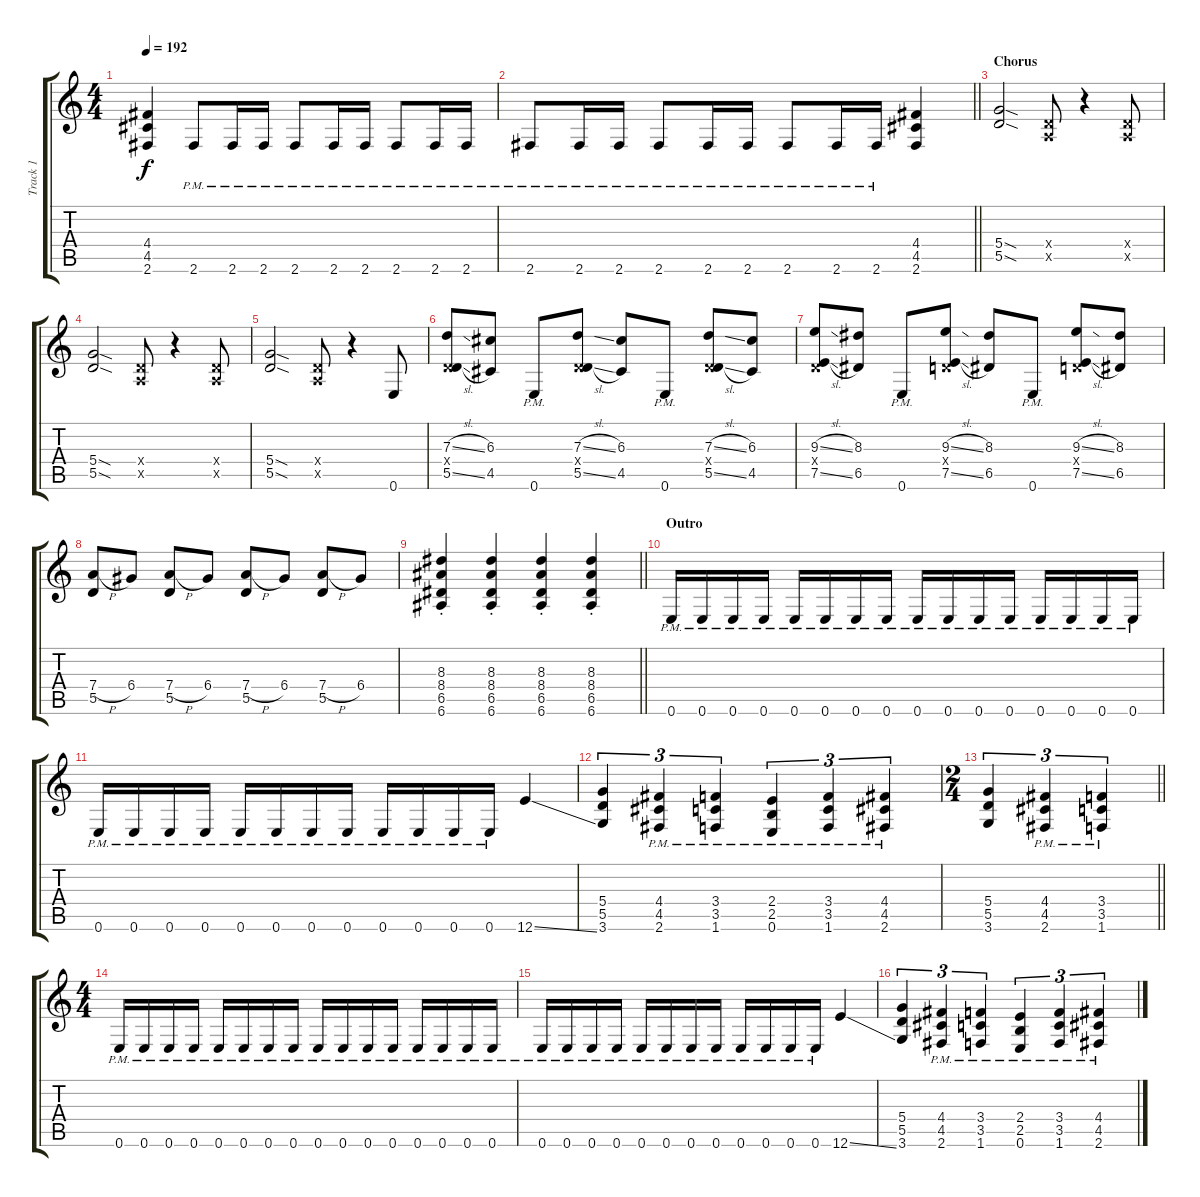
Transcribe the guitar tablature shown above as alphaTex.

\track ("Track 1" "Track 1") {instrument distortionguitar}
\staff {score tabs}
\tuning (E4 B3 G3 D3 A2 E2) {hide}
\ts (4 4)
\tempo 192
\clef g2
\ks c
(4.4 4.5 2.6).4{dy f} 2.6{pm}.8 2.6{pm}.16 2.6{pm}.16 2.6{pm}.8 2.6{pm}.16 2.6{pm}.16 2.6{pm}.8 2.6{pm}.16 2.6{pm}.16 |
\barLineRight lightlight
2.6{pm}.8 2.6{pm}.16 2.6{pm}.16 2.6{pm}.8 2.6{pm}.16 2.6{pm}.16 2.6{pm}.8 2.6{pm}.16 2.6{pm}.16 (4.4 4.5 2.6).4 |
\section ("" "Chorus")
(5.4{sod} 5.5{sod}).2 (0.4{x} 0.5{x}).8 r.4 (0.4{x} 0.5{x}).8 |
(5.4{sod} 5.5{sod}).2 (0.4{x} 0.5{x}).8 r.4 (0.4{x} 0.5{x}).8 |
(5.4{sod} 5.5{sod}).2 (0.4{x} 0.5{x}).8 r.4 0.6.8 |
(7.3{sl} 0.4{x} 5.5{sl}).8 (6.3 4.5).8 0.6{pm}.8 (7.3{sl} 0.4{x} 5.5{sl}).8 (6.3 4.5).8 0.6{pm}.8 (7.3{sl} 0.4{x} 5.5{sl}).8 (6.3 4.5).8 |
(9.3{sl} 0.4{x} 7.5{sl}).8 (8.3 6.5).8 0.6{pm}.8 (9.3{sl} 0.4{x} 7.5{sl}).8 (8.3 6.5).8 0.6{pm}.8 (9.3{sl} 0.4{x} 7.5{sl}).8 (8.3 6.5).8 |
(7.4{h} 5.5).8 6.4.8 (7.4{h} 5.5).8 6.4.8 (7.4{h} 5.5).8 6.4.8 (7.4{h} 5.5).8 6.4.8 |
\barLineRight lightlight
(8.3{st} 8.4{st} 6.5{st} 6.6{st}).4 (8.3{st} 8.4{st} 6.5{st} 6.6{st}).4 (8.3{st} 8.4{st} 6.5{st} 6.6{st}).4 (8.3{st} 8.4{st} 6.5{st} 6.6{st}).4 |
\section ("" "Outro")
0.6{pm}.16 0.6{pm}.16 0.6{pm}.16 0.6{pm}.16 0.6{pm}.16 0.6{pm}.16 0.6{pm}.16 0.6{pm}.16 0.6{pm}.16 0.6{pm}.16 0.6{pm}.16 0.6{pm}.16 0.6{pm}.16 0.6{pm}.16 0.6{pm}.16 0.6{pm}.16 |
0.6{pm}.16 0.6{pm}.16 0.6{pm}.16 0.6{pm}.16 0.6{pm}.16 0.6{pm}.16 0.6{pm}.16 0.6{pm}.16 0.6{pm}.16 0.6{pm}.16 0.6{pm}.16 0.6{pm}.16 12.6{ss}.4 |
(5.4 5.5 3.6).4{tu (3 2)} (4.4{pm} 4.5{pm} 2.6{pm}).4{tu (3 2)} (3.4{pm} 3.5{pm} 1.6{pm}).4{tu (3 2)} (2.4{pm} 2.5{pm} 0.6{pm}).4{tu (3 2)} (3.4{pm} 3.5{pm} 1.6{pm}).4{tu (3 2)} (4.4{pm} 4.5{pm} 2.6{pm}).4{tu (3 2)} |
\ts (2 4)
\barLineRight lightlight
(5.4 5.5 3.6).4{tu (3 2)} (4.4{pm} 4.5{pm} 2.6{pm}).4{tu (3 2)} (3.4{pm} 3.5{pm} 1.6{pm}).4{tu (3 2)} |
\ts (4 4)
0.6{pm}.16 0.6{pm}.16 0.6{pm}.16 0.6{pm}.16 0.6{pm}.16 0.6{pm}.16 0.6{pm}.16 0.6{pm}.16 0.6{pm}.16 0.6{pm}.16 0.6{pm}.16 0.6{pm}.16 0.6{pm}.16 0.6{pm}.16 0.6{pm}.16 0.6{pm}.16 |
0.6{pm}.16 0.6{pm}.16 0.6{pm}.16 0.6{pm}.16 0.6{pm}.16 0.6{pm}.16 0.6{pm}.16 0.6{pm}.16 0.6{pm}.16 0.6{pm}.16 0.6{pm}.16 0.6{pm}.16 12.6{ss}.4 |
(5.4 5.5 3.6).4{tu (3 2)} (4.4{pm} 4.5{pm} 2.6{pm}).4{tu (3 2)} (3.4{pm} 3.5{pm} 1.6{pm}).4{tu (3 2)} (2.4{pm} 2.5{pm} 0.6{pm}).4{tu (3 2)} (3.4{pm} 3.5{pm} 1.6{pm}).4{tu (3 2)} (4.4{pm} 4.5{pm} 2.6{pm}).4{tu (3 2)}
